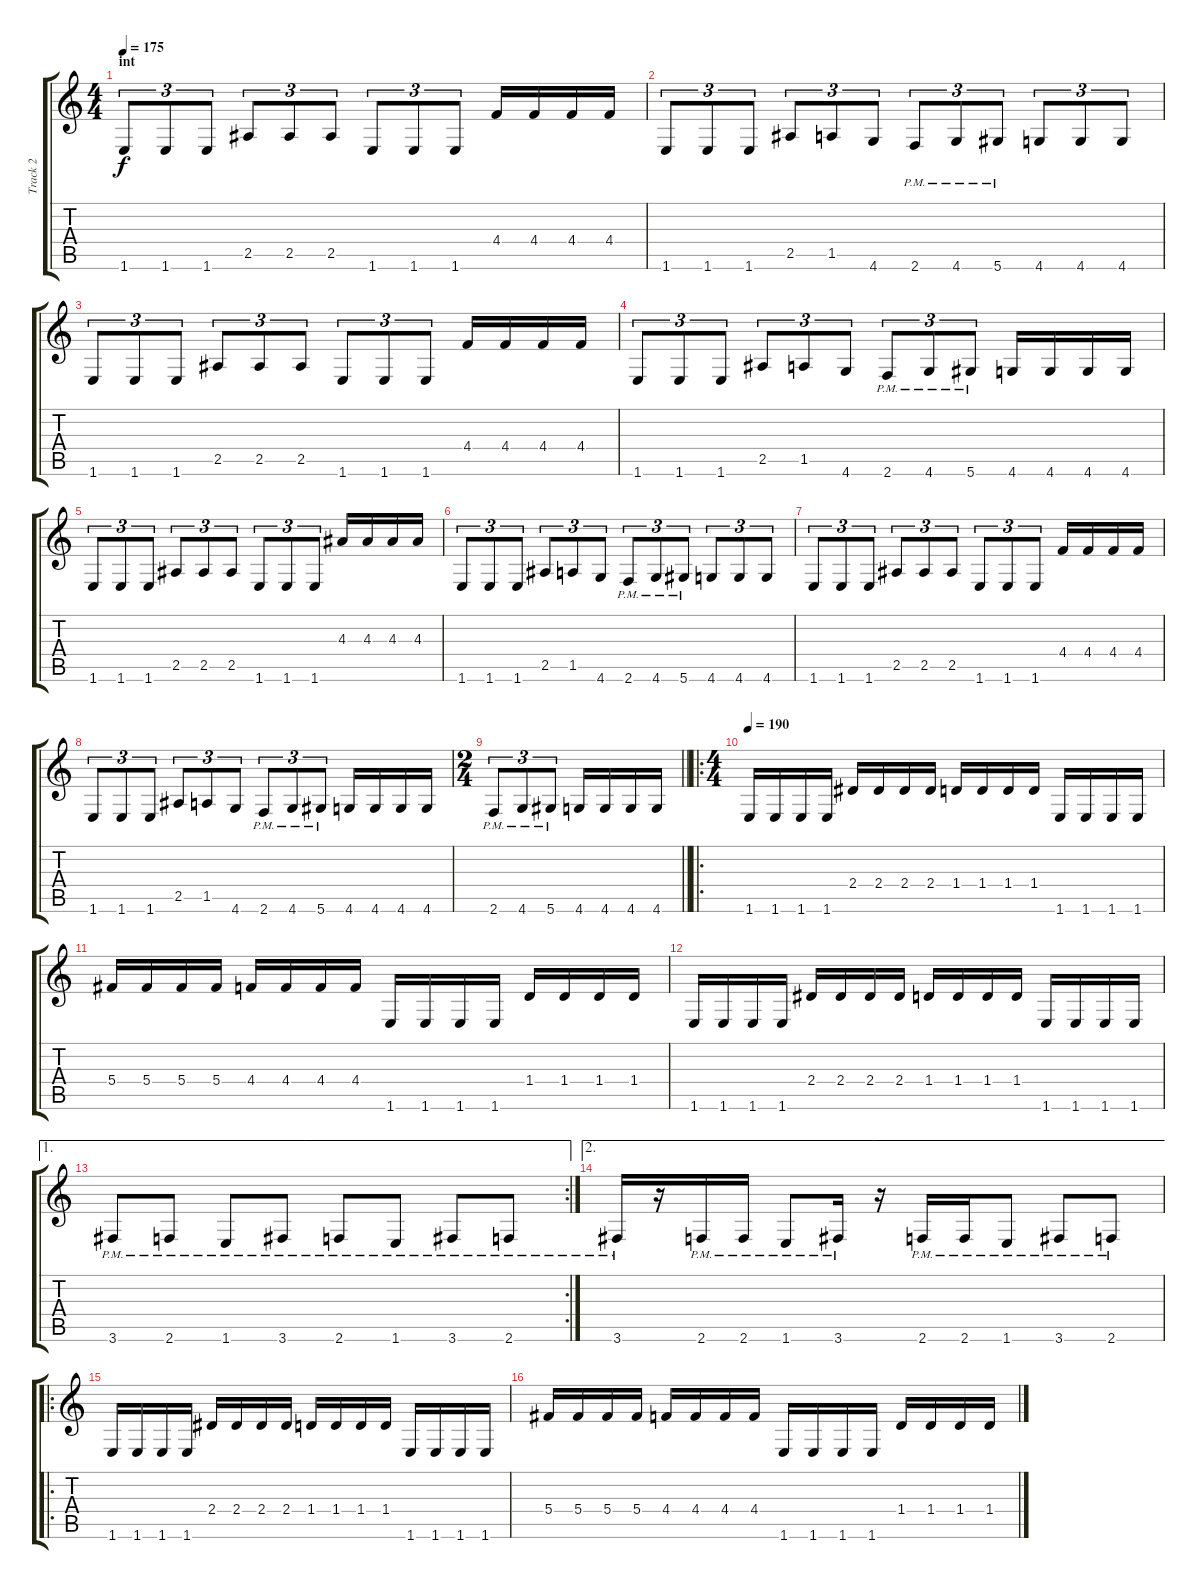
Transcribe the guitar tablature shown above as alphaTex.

\track ("Track 2" "Track 2") {instrument distortionguitar}
\staff {score tabs}
\tuning (Eb4 Bb3 Gb3 Db3 Ab2 Eb2) {hide}
\ts (4 4)
\section ("" "int")
\tempo 175
\clef g2
\ks c
1.6.8{tu (3 2) dy f instrument distortionguitar} 1.6.8{tu (3 2)} 1.6.8{tu (3 2)} 2.5.8{tu (3 2)} 2.5.8{tu (3 2)} 2.5.8{tu (3 2)} 1.6.8{tu (3 2)} 1.6.8{tu (3 2)} 1.6.8{tu (3 2)} 4.4.16 4.4.16 4.4.16 4.4.16 |
1.6.8{tu (3 2)} 1.6.8{tu (3 2)} 1.6.8{tu (3 2)} 2.5.8{tu (3 2)} 1.5.8{tu (3 2)} 4.6.8{tu (3 2)} 2.6{pm}.8{tu (3 2)} 4.6{pm}.8{tu (3 2)} 5.6{pm}.8{tu (3 2)} 4.6.8{tu (3 2)} 4.6.8{tu (3 2)} 4.6.8{tu (3 2)} |
1.6.8{tu (3 2)} 1.6.8{tu (3 2)} 1.6.8{tu (3 2)} 2.5.8{tu (3 2)} 2.5.8{tu (3 2)} 2.5.8{tu (3 2)} 1.6.8{tu (3 2)} 1.6.8{tu (3 2)} 1.6.8{tu (3 2)} 4.4.16 4.4.16 4.4.16 4.4.16 |
1.6.8{tu (3 2)} 1.6.8{tu (3 2)} 1.6.8{tu (3 2)} 2.5.8{tu (3 2)} 1.5.8{tu (3 2)} 4.6.8{tu (3 2)} 2.6{pm}.8{tu (3 2)} 4.6{pm}.8{tu (3 2)} 5.6{pm}.8{tu (3 2)} 4.6.16 4.6.16 4.6.16 4.6.16 |
1.6.8{tu (3 2)} 1.6.8{tu (3 2)} 1.6.8{tu (3 2)} 2.5.8{tu (3 2)} 2.5.8{tu (3 2)} 2.5.8{tu (3 2)} 1.6.8{tu (3 2)} 1.6.8{tu (3 2)} 1.6.8{tu (3 2)} 4.3.16 4.3.16 4.3.16 4.3.16 |
1.6.8{tu (3 2)} 1.6.8{tu (3 2)} 1.6.8{tu (3 2)} 2.5.8{tu (3 2)} 1.5.8{tu (3 2)} 4.6.8{tu (3 2)} 2.6{pm}.8{tu (3 2)} 4.6{pm}.8{tu (3 2)} 5.6{pm}.8{tu (3 2)} 4.6.8{tu (3 2)} 4.6.8{tu (3 2)} 4.6.8{tu (3 2)} |
1.6.8{tu (3 2)} 1.6.8{tu (3 2)} 1.6.8{tu (3 2)} 2.5.8{tu (3 2)} 2.5.8{tu (3 2)} 2.5.8{tu (3 2)} 1.6.8{tu (3 2)} 1.6.8{tu (3 2)} 1.6.8{tu (3 2)} 4.4.16 4.4.16 4.4.16 4.4.16 |
1.6.8{tu (3 2)} 1.6.8{tu (3 2)} 1.6.8{tu (3 2)} 2.5.8{tu (3 2)} 1.5.8{tu (3 2)} 4.6.8{tu (3 2)} 2.6{pm}.8{tu (3 2)} 4.6{pm}.8{tu (3 2)} 5.6{pm}.8{tu (3 2)} 4.6.16 4.6.16 4.6.16 4.6.16 |
\ts (2 4)
\barLineRight lightlight
2.6{pm}.8{tu (3 2)} 4.6{pm}.8{tu (3 2)} 5.6{pm}.8{tu (3 2)} 4.6.16 4.6.16 4.6.16 4.6.16 |
\ro
\ts (4 4)
\section ("" "")
\tempo 210
\tempo 190
1.6.16 1.6.16 1.6.16 1.6.16 2.4.16 2.4.16 2.4.16 2.4.16 1.4.16 1.4.16 1.4.16 1.4.16 1.6.16 1.6.16 1.6.16 1.6.16 |
5.4.16 5.4.16 5.4.16 5.4.16 4.4.16 4.4.16 4.4.16 4.4.16 1.6.16 1.6.16 1.6.16 1.6.16 1.4.16 1.4.16 1.4.16 1.4.16 |
1.6.16 1.6.16 1.6.16 1.6.16 2.4.16 2.4.16 2.4.16 2.4.16 1.4.16 1.4.16 1.4.16 1.4.16 1.6.16 1.6.16 1.6.16 1.6.16 |
\ae 1
\rc 2
3.6{pm}.8 2.6{pm}.8 1.6{pm}.8 3.6{pm}.8 2.6{pm}.8 1.6{pm}.8 3.6{pm}.8 2.6{pm}.8 |
\ae 2
3.6{pm}.16 r.16 2.6{pm}.16 2.6{pm}.16 1.6{pm}.8 3.6{pm}.16 r.16 2.6{pm}.16 2.6{pm}.16 1.6{pm}.8 3.6{pm}.8 2.6{pm}.8 |
\ro
1.6.16 1.6.16 1.6.16 1.6.16 2.4.16 2.4.16 2.4.16 2.4.16 1.4.16 1.4.16 1.4.16 1.4.16 1.6.16 1.6.16 1.6.16 1.6.16 |
5.4.16 5.4.16 5.4.16 5.4.16 4.4.16 4.4.16 4.4.16 4.4.16 1.6.16 1.6.16 1.6.16 1.6.16 1.4.16 1.4.16 1.4.16 1.4.16
